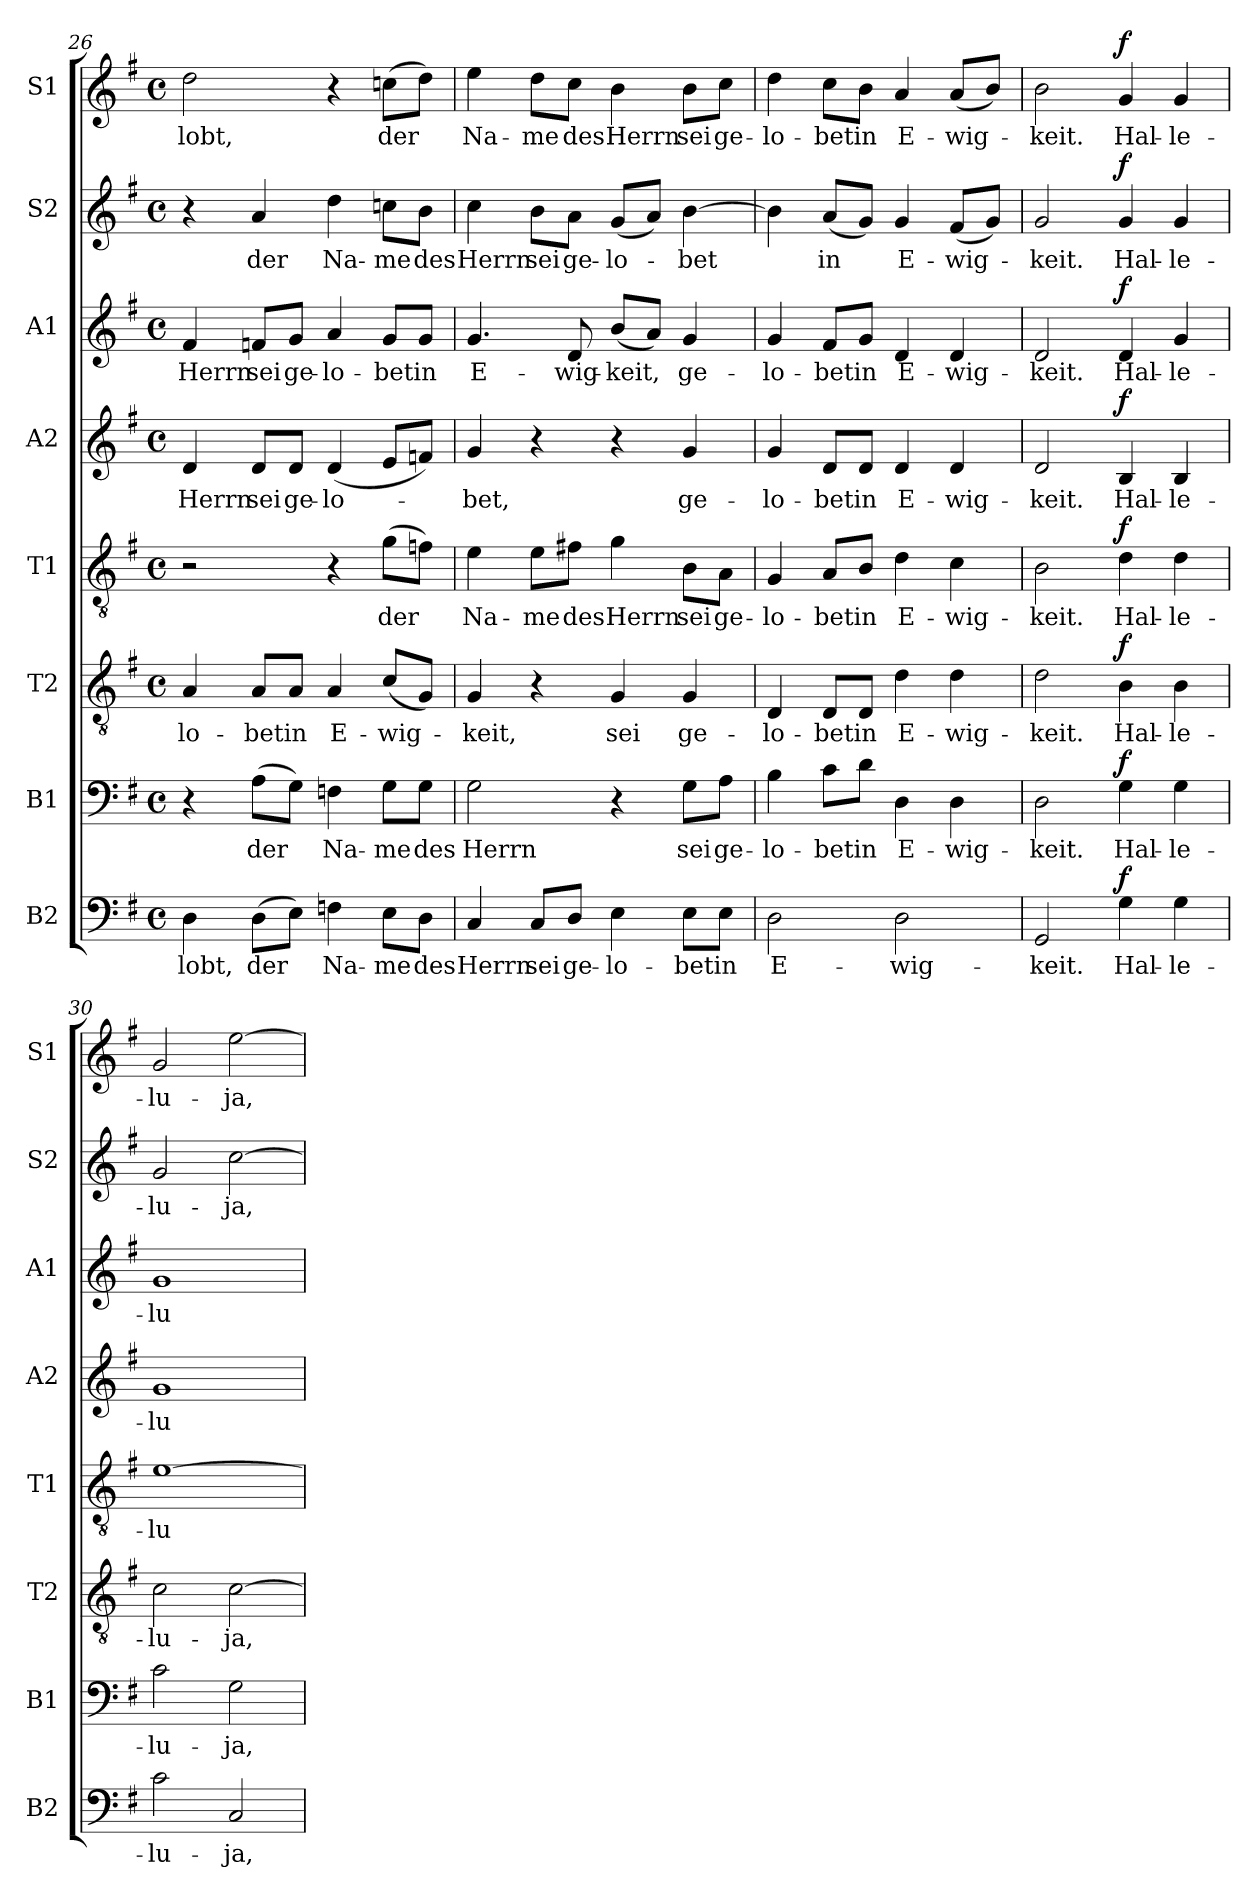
**kern	**text	**dynam	**kern	**text	**dynam	**kern	**text	**dynam	**kern	**text	**dynam	**kern	**text	**dynam	**kern	**text	**dynam	**kern	**text	**dynam	**kern	**text	**dynam
*part8	*part8	*part8	*part7	*part7	*part7	*part6	*part6	*part6	*part5	*part5	*part5	*part4	*part4	*part4	*part3	*part3	*part3	*part2	*part2	*part2	*part1	*part1	*part1
*staff8	*staff8	*staff8	*staff7	*staff7	*staff7	*staff6	*staff6	*staff6	*staff5	*staff5	*staff5	*staff4	*staff4	*staff4	*staff3	*staff3	*staff3	*staff2	*staff2	*staff2	*staff1	*staff1	*staff1
*I"B2	*	*	*I"B1	*	*	*I"T2	*	*	*I"T1	*	*	*I"A2	*	*	*I"A1	*	*	*I"S2	*	*	*I"S1	*	*
*I'B2	*	*	*I'B1	*	*	*I'T2	*	*	*I'T1	*	*	*I'A2	*	*	*I'A1	*	*	*I'S2	*	*	*I'S1	*	*
*clefF4	*	*	*clefF4	*	*	*clefGv2	*	*	*clefGv2	*	*	*clefG2	*	*	*clefG2	*	*	*clefG2	*	*	*clefG2	*	*
*k[f#]	*	*	*k[f#]	*	*	*k[f#]	*	*	*k[f#]	*	*	*k[f#]	*	*	*k[f#]	*	*	*k[f#]	*	*	*k[f#]	*	*
*M4/4	*	*	*M4/4	*	*	*M4/4	*	*	*M4/4	*	*	*M4/4	*	*	*M4/4	*	*	*M4/4	*	*	*M4/4	*	*
*met(c)	*	*	*met(c)	*	*	*met(c)	*	*	*met(c)	*	*	*met(c)	*	*	*met(c)	*	*	*met(c)	*	*	*met(c)	*	*
=26	=26	=26	=26	=26	=26	=26	=26	=26	=26	=26	=26	=26	=26	=26	=26	=26	=26	=26	=26	=26	=26	=26	=26
!	!LO:LY:b	!	!	!	!	!	!LO:LY:b	!	!	!	!	!	!LO:LY:b	!	!	!LO:LY:b	!	!	!	!	!	!LO:LY:b	!
4D\	-lobt,	.	4r	.	.	4A/	-lo-	.	2r	.	.	4d/	Herrn	.	4f#/	Herrn	.	4r	.	.	2dd\	-lobt,	.
!	!LO:LY:b	!	!	!LO:LY:b	!	!	!LO:LY:b	!	!	!	!	!	!LO:LY:b	!	!	!LO:LY:b	!	!	!LO:LY:b	!	!	!	!
(8D\L	der	.	(8A\L	der	.	8A/L	-bet	.	.	.	.	8d/L	sei	.	8fn/L	sei	.	4a/	der	.	.	.	.
!	!	!	!	!	!	!	!LO:LY:b	!	!	!	!	!	!LO:LY:b	!	!	!LO:LY:b	!	!	!	!	!	!	!
8E\J)	.	.	8G\J)	.	.	8A/J	in	.	.	.	.	8d/J	ge-	.	8g/J	ge-	.	.	.	.	.	.	.
!	!LO:LY:b	!	!	!LO:LY:b	!	!	!LO:LY:b	!	!	!	!	!	!LO:LY:b	!	!	!LO:LY:b	!	!	!LO:LY:b	!	!	!	!
4Fn\	Na-	.	4Fn\	Na-	.	4A/	E-	.	4r	.	.	(4d/	-lo-	.	4a/	-lo-	.	4dd\	Na-	.	4r	.	.
!	!LO:LY:b	!	!	!LO:LY:b	!	!	!LO:LY:b	!	!	!LO:LY:b	!	!	!	!	!	!LO:LY:b	!	!	!LO:LY:b	!	!	!LO:LY:b	!
8E\L	-me	.	8G\L	-me	.	(8c/L	-wig-	.	(8g\L	der	.	8e/L	.	.	8g/L	-bet	.	8ccn\L	-me	.	(8ccn\L	der	.
!	!LO:LY:b	!	!	!LO:LY:b	!	!	!	!	!	!	!	!	!	!	!	!LO:LY:b	!	!	!LO:LY:b	!	!	!	!
8D\J	des	.	8G\J	des	.	8G/J)	.	.	8fn\J)	.	.	8fn/J)	.	.	8g/J	in	.	8b\J	des	.	8dd\J)	.	.
=27	=27	=27	=27	=27	=27	=27	=27	=27	=27	=27	=27	=27	=27	=27	=27	=27	=27	=27	=27	=27	=27	=27	=27
!	!LO:LY:b	!	!	!LO:LY:b	!	!	!LO:LY:b	!	!	!LO:LY:b	!	!	!LO:LY:b	!	!	!LO:LY:b	!	!	!LO:LY:b	!	!	!LO:LY:b	!
4C/	Herrn	.	2G\	Herrn	.	4G/	keit,	.	4e\	Na-	.	4g/	bet,	.	4.g/	E-	.	4cc\	Herrn	.	4ee\	Na-	.
!	!LO:LY:b	!	!	!	!	!	!	!	!	!LO:LY:b	!	!	!	!	!	!	!	!	!LO:LY:b	!	!	!LO:LY:b	!
8C/L	sei	.	.	.	.	4r	.	.	8e\L	-me	.	4r	.	.	.	.	.	8b\L	sei	.	8dd\L	-me	.
!	!LO:LY:b	!	!	!	!	!	!	!	!	!LO:LY:b	!	!	!	!	!	!LO:LY:b	!	!	!LO:LY:b	!	!	!LO:LY:b	!
8D/J	ge-	.	.	.	.	.	.	.	8f#X\J	des	.	.	.	.	8d/	-wig-	.	8a\J	ge-	.	8cc\J	des	.
!	!LO:LY:b	!	!	!	!	!	!LO:LY:b	!	!	!LO:LY:b	!	!	!	!	!	!LO:LY:b	!	!	!LO:LY:b	!	!	!LO:LY:b	!
4E\	-lo-	.	4r	.	.	4G/	sei	.	4g\	Herrn	.	4r	.	.	(8b/L	-keit,	.	(8g/L	-lo-	.	4b\	Herrn	.
.	.	.	.	.	.	.	.	.	.	.	.	.	.	.	8a/J)	.	.	8a/J)	.	.	.	.	.
!	!LO:LY:b	!	!	!LO:LY:b	!	!	!LO:LY:b	!	!	!LO:LY:b	!	!	!LO:LY:b	!	!	!LO:LY:b	!	!	!LO:LY:b	!	!	!LO:LY:b	!
8E\L	-bet	.	8G\L	sei	.	4G/	ge-	.	8B\L	sei	.	4g/	ge-	.	4g/	ge-	.	[4b\	-bet	.	8b\L	sei	.
!	!LO:LY:b	!	!	!LO:LY:b	!	!	!	!	!	!LO:LY:b	!	!	!	!	!	!	!	!	!	!	!	!LO:LY:b	!
8E\J	in	.	8A\J	ge-	.	.	.	.	8A\J	ge-	.	.	.	.	.	.	.	.	.	.	8cc\J	ge-	.
=28	=28	=28	=28	=28	=28	=28	=28	=28	=28	=28	=28	=28	=28	=28	=28	=28	=28	=28	=28	=28	=28	=28	=28
!	!LO:LY:b	!	!	!LO:LY:b	!	!	!LO:LY:b	!	!	!LO:LY:b	!	!	!LO:LY:b	!	!	!LO:LY:b	!	!	!	!	!	!LO:LY:b	!
2D\	E-	.	4B\	-lo-	.	4D/	-lo-	.	4G/	-lo-	.	4g/	-lo-	.	4g/	-lo-	.	4b\]	.	.	4dd\	-lo-	.
!	!	!	!	!LO:LY:b	!	!	!LO:LY:b	!	!	!LO:LY:b	!	!	!LO:LY:b	!	!	!LO:LY:b	!	!	!LO:LY:b	!	!	!LO:LY:b	!
.	.	.	8c\L	-bet	.	8D/L	-bet	.	8A/L	-bet	.	8d/L	-bet	.	8f#/L	-bet	.	(8a/L	in	.	8cc\L	-bet	.
!	!	!	!	!LO:LY:b	!	!	!LO:LY:b	!	!	!LO:LY:b	!	!	!LO:LY:b	!	!	!LO:LY:b	!	!	!	!	!	!LO:LY:b	!
.	.	.	8d\J	in	.	8D/J	in	.	8B/J	in	.	8d/J	in	.	8g/J	in	.	8g/J)	.	.	8b\J	in	.
!	!LO:LY:b	!	!	!LO:LY:b	!	!	!LO:LY:b	!	!	!LO:LY:b	!	!	!LO:LY:b	!	!	!LO:LY:b	!	!	!LO:LY:b	!	!	!LO:LY:b	!
2D\	-wig-	.	4D\	E-	.	4d\	E-	.	4d\	E-	.	4d/	E-	.	4d/	E-	.	4g/	E-	.	4a/	E-	.
!	!	!	!	!LO:LY:b	!	!	!LO:LY:b	!	!	!LO:LY:b	!	!	!LO:LY:b	!	!	!LO:LY:b	!	!	!LO:LY:b	!	!	!LO:LY:b	!
.	.	.	4D\	-wig-	.	4d\	-wig-	.	4c\	-wig-	.	4d/	-wig-	.	4d/	-wig-	.	(8f#/L	-wig-	.	(8a/L	-wig-	.
.	.	.	.	.	.	.	.	.	.	.	.	.	.	.	.	.	.	8g/J)	.	.	8b/J)	.	.
!!LO:LB:g=z
=29	=29	=29	=29	=29	=29	=29	=29	=29	=29	=29	=29	=29	=29	=29	=29	=29	=29	=29	=29	=29	=29	=29	=29
!	!LO:LY:b	!	!	!LO:LY:b	!	!	!LO:LY:b	!	!	!LO:LY:b	!	!	!LO:LY:b	!	!	!LO:LY:b	!	!	!LO:LY:b	!	!	!LO:LY:b	!
2GG/	-keit.	.	2D\	-keit.	.	2d\	-keit.	.	2B\	-keit.	.	2d/	-keit.	.	2d/	-keit.	.	2g/	keit.	.	2b\	-keit.	.
!	!LO:LY:b	!LO:DY:a	!	!LO:LY:b	!LO:DY:a	!	!LO:LY:b	!LO:DY:a	!	!LO:LY:b	!LO:DY:a	!	!LO:LY:b	!LO:DY:a	!	!LO:LY:b	!LO:DY:a	!	!LO:LY:b	!LO:DY:a	!	!LO:LY:b	!LO:DY:a
4G\	Hal-	f	4G\	Hal-	f	4B\	Hal-	f	4d\	Hal-	f	4B/	Hal-	f	4d/	Hal-	f	4g/	Hal-	f	4g/	Hal-	f
!	!LO:LY:b	!	!	!LO:LY:b	!	!	!LO:LY:b	!	!	!LO:LY:b	!	!	!LO:LY:b	!	!	!LO:LY:b	!	!	!LO:LY:b	!	!	!LO:LY:b	!
4G\	-le-	.	4G\	-le-	.	4B\	-le-	.	4d\	-le-	.	4B/	-le-	.	4g/	-le-	.	4g/	-le-	.	4g/	-le-	.
=30	=30	=30	=30	=30	=30	=30	=30	=30	=30	=30	=30	=30	=30	=30	=30	=30	=30	=30	=30	=30	=30	=30	=30
!	!LO:LY:b	!	!	!LO:LY:b	!	!	!LO:LY:b	!	!	!LO:LY:b	!	!	!LO:LY:b	!	!	!LO:LY:b	!	!	!LO:LY:b	!	!	!LO:LY:b	!
2c\	-lu-	.	2c\	-lu-	.	2c\	-lu-	.	[1e	-lu-	.	1g	-lu-	.	1g	-lu-	.	2g/	-lu-	.	2g/	-lu-	.
!	!LO:LY:b	!	!	!LO:LY:b	!	!	!LO:LY:b	!	!	!	!	!	!	!	!	!	!	!	!LO:LY:b	!	!	!LO:LY:b	!
2C/	-ja,	.	2G\	-ja,	.	[2c\	-ja,	.	.	.	.	.	.	.	.	.	.	[2cc\	-ja,	.	[2ee\	-ja,	.
=	=	=	=	=	=	=	=	=	=	=	=	=	=	=	=	=	=	=	=	=	=	=	=
*-	*-	*-	*-	*-	*-	*-	*-	*-	*-	*-	*-	*-	*-	*-	*-	*-	*-	*-	*-	*-	*-	*-	*-
